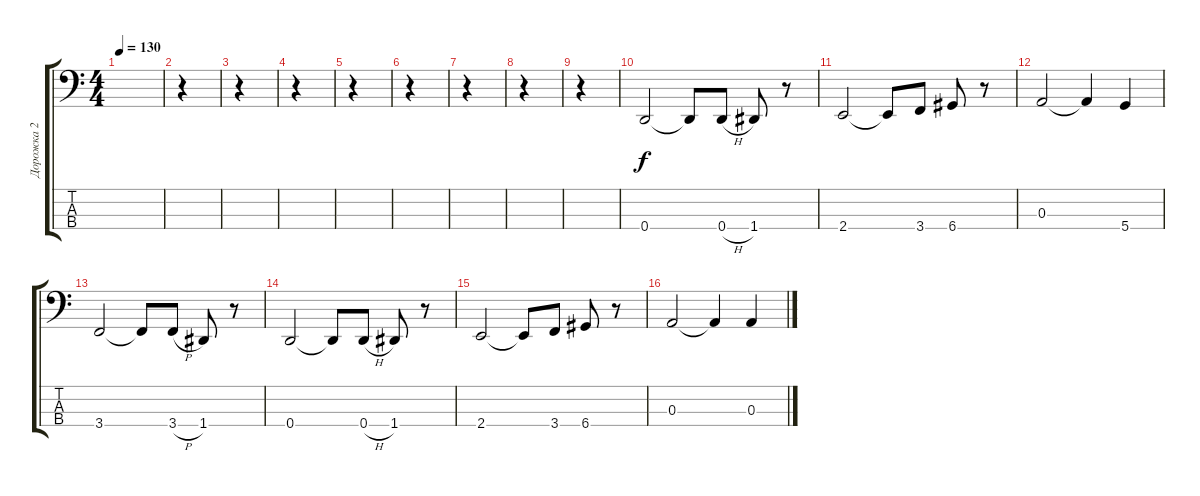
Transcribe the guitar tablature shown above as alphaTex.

\track ("Дорожка 2" "Дорожка 2") {instrument electricbasspick}
\staff {score tabs}
\tuning (G2 D2 A1 D1) {hide}
\ts (4 4)
\tempo 130
\clef f4
\ks c
|
r.4 |
r.4 |
r.4 |
r.4 |
r.4 |
r.4 |
r.4 |
r.4 |
0.4.2 0.4{t}.8 0.4{h}.8 1.4.8 r.8 |
2.4.2 2.4{t}.8 3.4.8 6.4.8 r.8 |
0.3.2 0.3{t}.4 5.4.4 |
3.4.2 3.4{t}.8 3.4{h}.8 1.4.8 r.8 |
0.4.2 0.4{t}.8 0.4{h}.8 1.4.8 r.8 |
2.4.2 2.4{t}.8 3.4.8 6.4.8 r.8 |
0.3.2 0.3{t}.4 0.3.4
